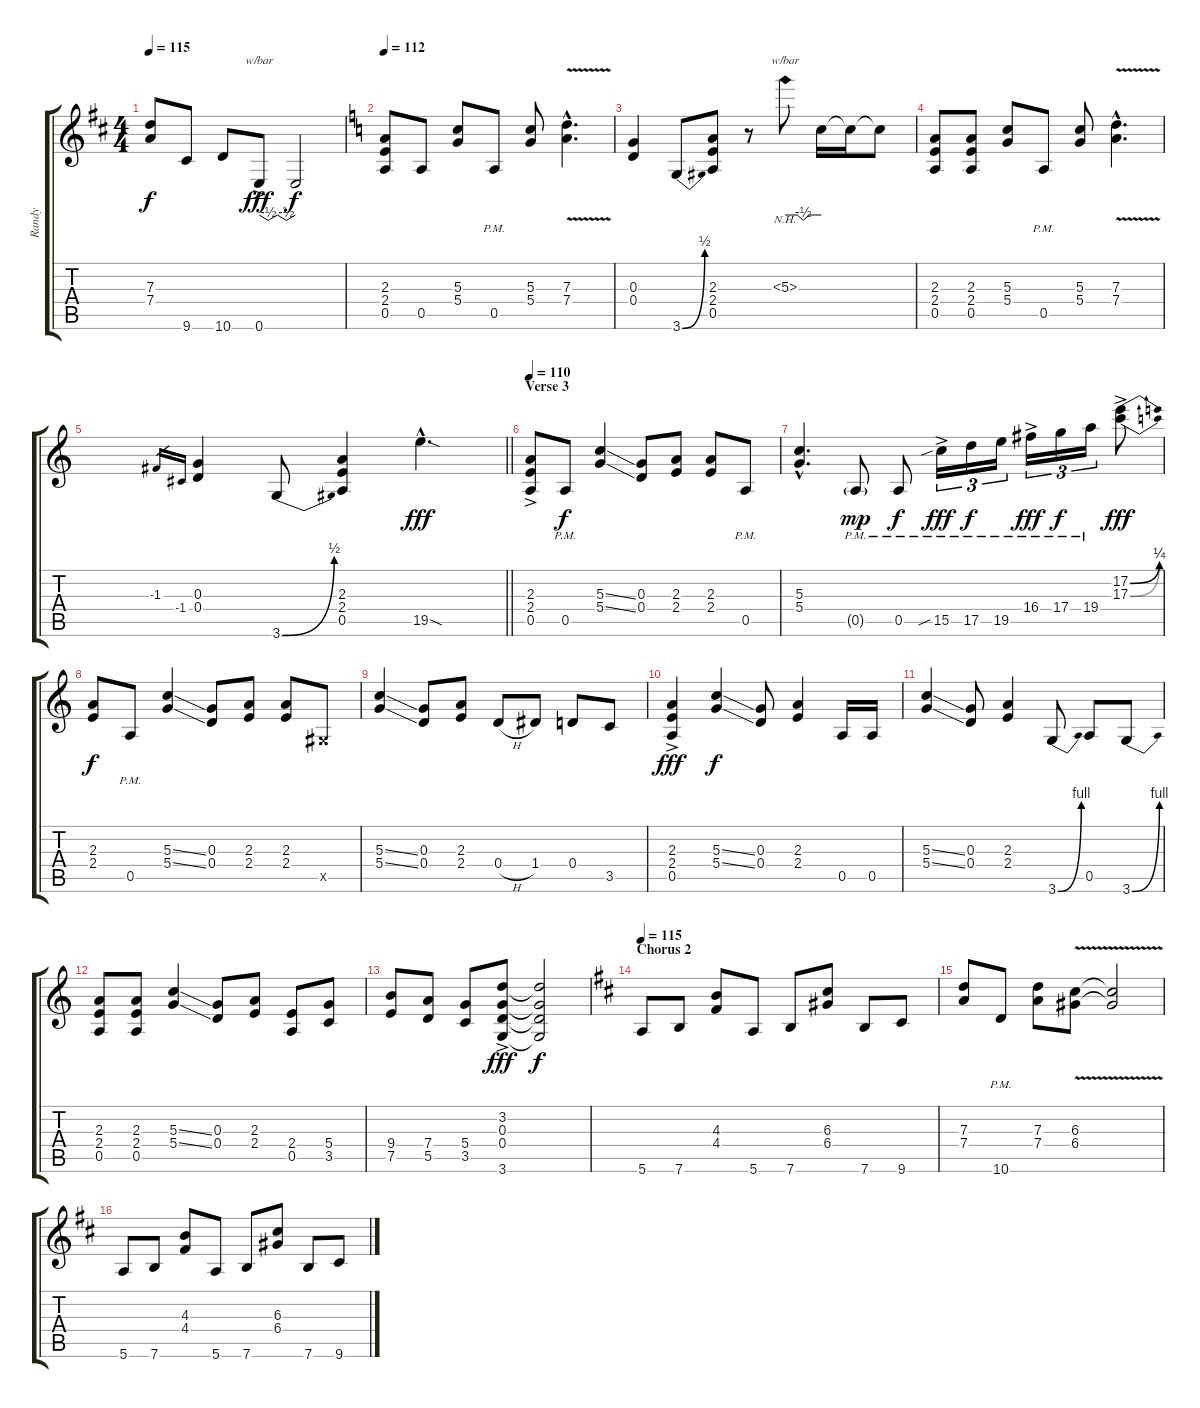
\track ("Randy" "Randy") {instrument overdrivenguitar}
\staff {score tabs}
\tuning (E4 B3 G3 D3 A2 E2) {hide}
\ts (4 4)
\tempo 115
\clef g2
\ks d
(7.3 7.4).8{dy f} 9.6.8 10.6.8 0.6{ac}.8{tbe (custom default 0 0 15 -2 30 0 45 -2 60 0) dy fff} 0.6{t}.2{dy f} |
\tempo 112
\ks c
(2.3 2.4 0.5).8 0.5.8 (5.3 5.4).8 0.5{pm}.8 (5.3 5.4).8 (7.3{v hac} 7.4{v hac}).4{d} |
(0.3 0.4).4 3.6{be (bend 0 0 60 2)}.8 (2.3 2.4 0.5).8 r.8 5.3{nh}.8{tbe (custom default 0 0 10 0 20 0 30 -2 40 0 50 0 60 0)} 5.3{t}.16 5.3{t}.16 5.3{t}.8 |
(2.3 2.4 0.5).8 (2.3 2.4 0.5).8 (5.3 5.4).8 0.5{pm}.8 (5.3 5.4).8 (7.3{v hac} 7.4{v hac}).4{d} |
\barLineRight lightlight
-1.3.16{gr} -1.4.16{gr} (0.3 0.4).4 3.6{be (bend 0 0 60 2)}.8 (2.3 2.4 0.5).4 19.5{sod hac}.4{d dy fff} |
\section ("" "Verse 3")
\tempo 110
(2.3 2.4 0.5{ac}).8 0.5{pm}.8{dy f} (5.3{ss} 5.4{ss}).4 (0.3 0.4).8 (2.3 2.4).8 (2.3 2.4).8 0.5{pm}.8 |
(5.3{hac} 5.4{hac}).4{d} 0.5{g pm}.8{dy mp} 0.5{pm}.8{dy f} 15.5{sib ac pm}.16{tu (3 2) dy fff} 17.5{pm}.16{tu (3 2) dy f} 19.5{pm}.16{tu (3 2)} 16.4{ac pm}.16{tu (3 2) dy fff} 17.4{pm}.16{tu (3 2) dy f} 19.4{pm}.16{tu (3 2)} (17.2{be (bend 0 0 60 1) ac} 17.3{be (bend 0 0 60 1)}).8{dy fff} |
(2.3 2.4).8{dy f} 0.5{pm}.8 (5.3{ss} 5.4{ss}).4 (0.3 0.4).8 (2.3 2.4).8 (2.3 2.4).8 -1.5{x}.8 |
(5.3{ss} 5.4{ss}).4 (0.3 0.4).8 (2.3 2.4).8 0.4{h}.8 1.4.8 0.4.8 3.5.8 |
(2.3 2.4 0.5{ac}).4{dy fff} (5.3{ss} 5.4{ss}).4{dy f} (0.3 0.4).8 (2.3 2.4).4 0.5.16 0.5.16 |
(5.3{ss} 5.4{ss}).4 (0.3 0.4).8 (2.3 2.4).4 3.6{be (bend 0 0 60 4)}.8 0.5.8 3.6{be (bend 0 0 60 4)}.8 |
(2.3 2.4 0.5).8 (2.3 2.4 0.5).8 (5.3{ss} 5.4{ss}).4 (0.3 0.4).8 (2.3 2.4).8 (2.4 0.5).8 (5.4 3.5).8 |
(9.4 7.5).8 (7.4 5.5).8 (5.4 3.5).8 (3.2 0.3 0.4 3.6{ac}).8{dy fff} (3.2{t} 0.3{t} 0.4{t} 3.6{t}).2{dy f} |
\section ("" "Chorus 2")
\tempo 115
\ks d
5.6.8 7.6.8 (4.3 4.4).8 5.6.8 7.6.8 (6.3 6.4).8 7.6.8 9.6.8 |
(7.3 7.4).8 10.6{pm}.8 (7.3 7.4).8 (6.3{v} 6.4{v}).8 (6.3{t} 6.4{t}).2 |
5.6.8 7.6.8 (4.3 4.4).8 5.6.8 7.6.8 (6.3 6.4).8 7.6.8 9.6.8
